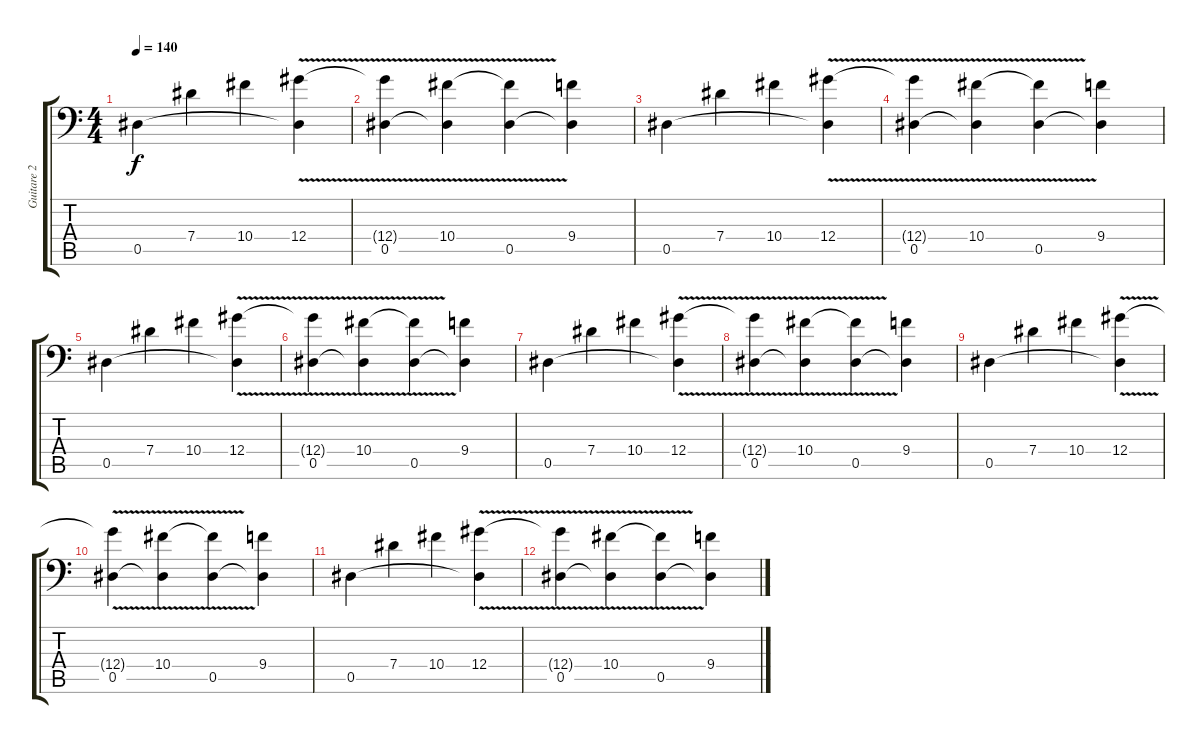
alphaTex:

\track ("Guitare 2" "Guitare 2") {instrument distortionguitar}
\staff {score tabs}
\tuning (Bb3 F3 Db3 Ab2 Eb2 Bb1) {hide}
\ts (4 4)
\tempo 140
\clef f4
\ks c
0.5.4{dy f} 7.4.4 10.4.4 (12.4{v} 0.5{t}).4 |
(12.4{t} 0.5).4 (10.4{v} 0.5{t}).4 (10.4{t} 0.5).4 (9.4 0.5{t}).4 |
0.5.4 7.4.4 10.4.4 (12.4{v} 0.5{t}).4 |
(12.4{t} 0.5).4 (10.4{v} 0.5{t}).4 (10.4{t} 0.5).4 (9.4 0.5{t}).4 |
0.5.4 7.4.4 10.4.4 (12.4{v} 0.5{t}).4 |
(12.4{t} 0.5).4 (10.4{v} 0.5{t}).4 (10.4{t} 0.5).4 (9.4 0.5{t}).4 |
0.5.4 7.4.4 10.4.4 (12.4{v} 0.5{t}).4 |
(12.4{t} 0.5).4 (10.4{v} 0.5{t}).4 (10.4{t} 0.5).4 (9.4 0.5{t}).4 |
0.5.4 7.4.4 10.4.4 (12.4{v} 0.5{t}).4 |
(12.4{t} 0.5).4 (10.4{v} 0.5{t}).4 (10.4{t} 0.5).4 (9.4 0.5{t}).4 |
0.5.4 7.4.4 10.4.4 (12.4{v} 0.5{t}).4 |
(12.4{t} 0.5).4 (10.4{v} 0.5{t}).4 (10.4{t} 0.5).4 (9.4 0.5{t}).4
